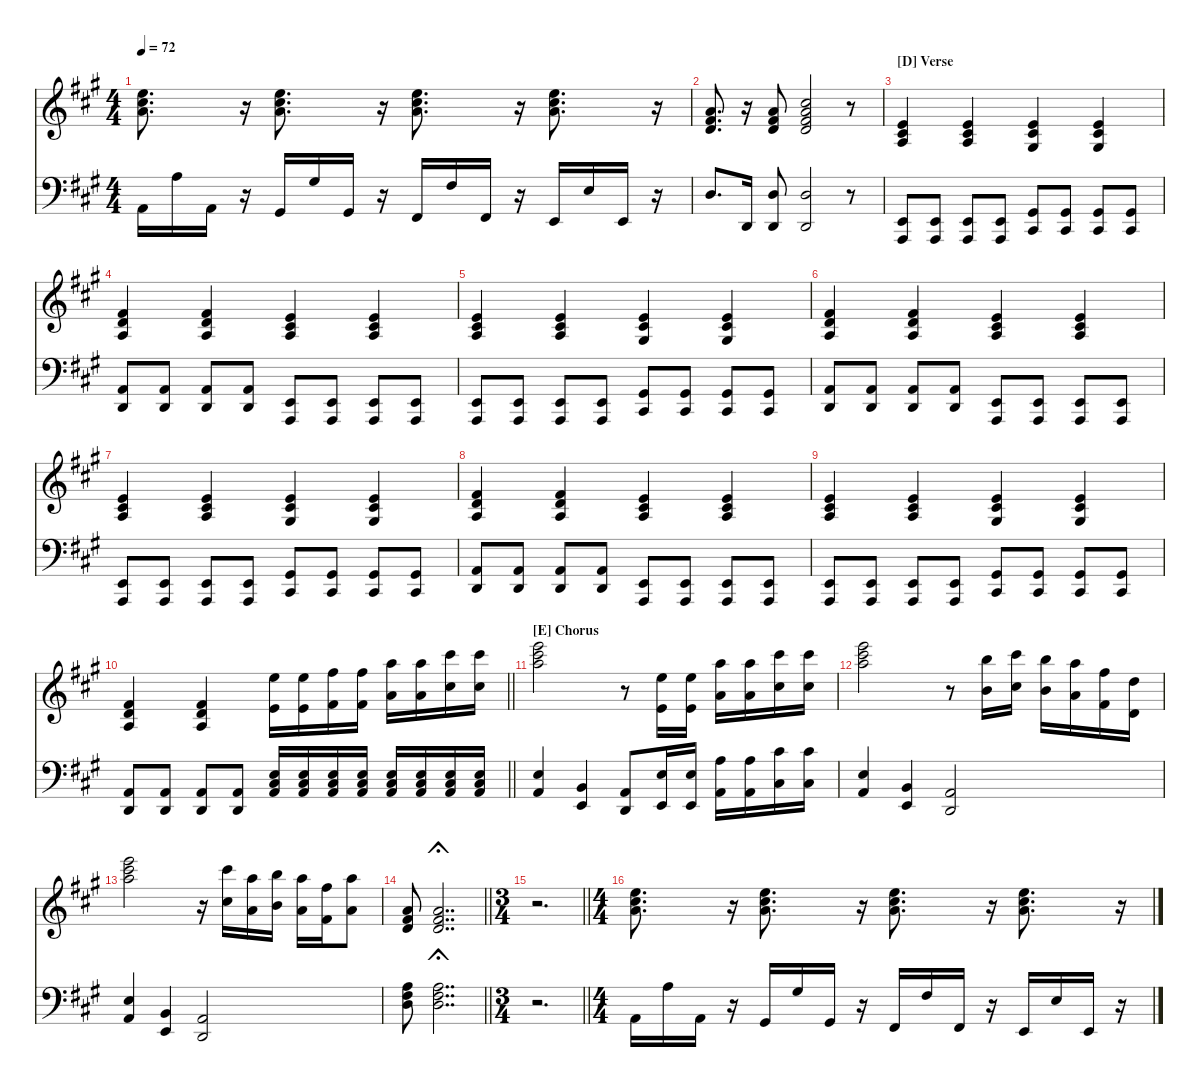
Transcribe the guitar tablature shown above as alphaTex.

\hideDynamics
\bracketExtendMode nobrackets
\singleTrackTrackNamePolicy hidden
\multiTrackTrackNamePolicy hidden
\otherSystemsTrackNameOrientation horizontal
\track ("Acoustic Piano" "A-Piano") {defaultSystemsLayout 4 instrument acousticgrandpiano}
\staff {score}
\tuning (E4 B3 G3 D3 A2 E2)
\ts (4 4)
\beaming (8 2 2 2 2)
\tempo 72
\clef g2
\ks a
(14.3{acc forcenatural} 14.2{acc #} 12.1{acc forcenatural}).8{d dy mf beam Down} r.16{beam Down} (14.3{acc forcenatural} 14.2{acc #} 12.1{acc forcenatural}).8{d beam Down} r.16{beam Down} (14.3{acc forcenatural} 14.2{acc #} 12.1{acc forcenatural}).8{d beam Down} r.16{beam Down} (14.3{acc forcenatural} 14.2{acc #} 12.1{acc forcenatural}).8{d beam Down} r.16{beam Down} |
(7.3{acc forcenatural} 7.2{acc #} 5.1{acc forcenatural}).8{d beam Up} r.16{beam Up} (12.4{acc forcenatural} 11.3{acc #} 10.2{acc forcenatural}).8{beam Up} (12.4{acc forcenatural} 11.3{acc #} 10.2{acc forcenatural} 9.1{acc #}).2{beam Up} r.8{beam Up} |
\section ("D" "Verse")
(2.3{acc forcenatural} 2.2{acc #} 0.1{acc forcenatural}).4{beam Up} (2.3{acc forcenatural} 2.2{acc #} 0.1{acc forcenatural}).4{beam Up} (1.3{acc #} 2.2{acc #} 0.1{acc forcenatural}).4{beam Up} (1.3{acc #} 2.2{acc #} 0.1{acc forcenatural}).4{beam Up} |
(2.3{acc forcenatural} 3.2{acc forcenatural} 2.1{acc #}).4{beam Up} (2.3{acc forcenatural} 3.2{acc forcenatural} 2.1{acc #}).4{beam Up} (2.3{acc forcenatural} 2.2{acc #} 0.1{acc forcenatural}).4{beam Up} (2.3{acc forcenatural} 2.2{acc #} 0.1{acc forcenatural}).4{beam Up} |
(2.3{acc forcenatural} 2.2{acc #} 0.1{acc forcenatural}).4{beam Up} (2.3{acc forcenatural} 2.2{acc #} 0.1{acc forcenatural}).4{beam Up} (1.3{acc #} 2.2{acc #} 0.1{acc forcenatural}).4{beam Up} (1.3{acc #} 2.2{acc #} 0.1{acc forcenatural}).4{beam Up} |
(2.3{acc forcenatural} 3.2{acc forcenatural} 2.1{acc #}).4{beam Up} (2.3{acc forcenatural} 3.2{acc forcenatural} 2.1{acc #}).4{beam Up} (2.3{acc forcenatural} 2.2{acc #} 0.1{acc forcenatural}).4{beam Up} (2.3{acc forcenatural} 2.2{acc #} 0.1{acc forcenatural}).4{beam Up} |
(2.3{acc forcenatural} 2.2{acc #} 0.1{acc forcenatural}).4{beam Up} (2.3{acc forcenatural} 2.2{acc #} 0.1{acc forcenatural}).4{beam Up} (1.3{acc #} 2.2{acc #} 0.1{acc forcenatural}).4{beam Up} (1.3{acc #} 2.2{acc #} 0.1{acc forcenatural}).4{beam Up} |
(2.3{acc forcenatural} 3.2{acc forcenatural} 2.1{acc #}).4{beam Up} (2.3{acc forcenatural} 3.2{acc forcenatural} 2.1{acc #}).4{beam Up} (2.3{acc forcenatural} 2.2{acc #} 0.1{acc forcenatural}).4{beam Up} (2.3{acc forcenatural} 2.2{acc #} 0.1{acc forcenatural}).4{beam Up} |
(2.3{acc forcenatural} 2.2{acc #} 0.1{acc forcenatural}).4{beam Up} (2.3{acc forcenatural} 2.2{acc #} 0.1{acc forcenatural}).4{beam Up} (1.3{acc #} 2.2{acc #} 0.1{acc forcenatural}).4{beam Up} (1.3{acc #} 2.2{acc #} 0.1{acc forcenatural}).4{beam Up} |
\barLineRight lightlight
(7.4{acc forcenatural} 7.3{acc forcenatural} 7.2{acc #}).4{beam Up} (7.4{acc forcenatural} 7.3{acc forcenatural} 7.2{acc #}).4{beam Up} (9.3{acc forcenatural} 12.1{acc forcenatural}).16{beam Down} (12.1{acc forcenatural} 9.3{acc forcenatural}).16{beam Down} (11.3{acc #} 14.1{acc #}).16{beam Down} (14.1{acc #} 11.3{acc #}).16{beam Down} (14.3{acc forcenatural} 17.1{acc forcenatural}).16{beam Down} (14.3{acc forcenatural} 17.1{acc forcenatural}).16{beam Down} (18.3{acc #} 21.1{acc #}).16{beam Down} (23.4{acc #} 26.2{acc #}).16{beam Down} |
\section ("E" "Chorus")
(26.2{acc #} 24.1{acc forcenatural} 26.3{acc forcenatural}).2{beam Down} r.8{beam Down} (12.1{acc forcenatural} 9.3{acc forcenatural}).16{beam Up} (12.1{acc forcenatural} 9.3{acc forcenatural}).16{beam Up} (14.3{acc forcenatural} 17.1{acc forcenatural}).16{beam Down} (17.1{acc forcenatural} 14.3{acc forcenatural}).16{beam Down} (18.3{acc #} 21.1{acc #}).16{beam Down} (26.2{acc #} 23.4{acc #}).16{beam Down} |
(26.2{acc #} 24.1{acc forcenatural} 26.3{acc forcenatural}).2{beam Down} r.8{beam Down} (21.4{acc forcenatural} 19.1{acc forcenatural}).16{beam Down} (23.4{acc #} 21.1{acc #}).16{beam Down} (21.4{acc forcenatural} 19.1{acc forcenatural}).16{beam Down} (19.4{acc forcenatural} 17.1{acc forcenatural}).16{beam Down} (16.4{acc #} 14.1{acc #}).16{beam Down} (12.4{acc forcenatural} 10.1{acc forcenatural}).16{beam Down} |
(26.2{acc #} 24.1{acc forcenatural} 26.3{acc forcenatural}).2{beam Down} r.16{beam Down} (18.3{acc #} 21.1{acc #}).16{beam Down} (14.3{acc forcenatural} 17.1{acc forcenatural}).16{beam Down} (16.3{acc forcenatural} 19.1{acc forcenatural}).16{beam Down} (14.3{acc forcenatural} 17.1{acc forcenatural}).16{beam Down} (11.3{acc #} 14.1{acc #}).16{beam Down} (14.3{acc forcenatural} 17.1{acc forcenatural}).8{beam Down} |
\barLineRight lightlight
(7.3{acc forcenatural} 5.1{acc forcenatural} 7.2{acc #}).8{beam Up} (7.3{acc forcenatural} 5.1{acc forcenatural} 7.2{acc #}).2{dd fermata (short 0) beam Up} |
\ts (3 4)
\beaming (8 2 2 2)
\barLineRight lightlight
r.2{d beam Down} |
\ts (4 4)
\beaming (8 2 2 2 2)
(14.3{acc forcenatural} 14.2{acc #} 12.1{acc forcenatural}).8{d beam Down} r.16{beam Down} (14.3{acc forcenatural} 14.2{acc #} 12.1{acc forcenatural}).8{d beam Down} r.16{beam Down} (14.3{acc forcenatural} 14.2{acc #} 12.1{acc forcenatural}).8{d beam Down} r.16{beam Down} (14.3{acc forcenatural} 14.2{acc #} 12.1{acc forcenatural}).8{d beam Down} r.16{beam Down}
\staff {score}
\tuning (E4 B3 G3 D3 A2 E2)
\clef f4
\ottava regular
\simile none
\ks a
0.5{acc forcenatural}.16{dy mf beam Down} 2.3{acc forcenatural}.16{beam Down} 0.5{acc forcenatural}.16{beam Down} r.16{beam Down} 4.6{acc #}.16{beam Up} 6.4{acc #}.16{beam Up} 4.6{acc #}.16{beam Up} r.16{beam Up} 2.6{acc #}.16{beam Up} 4.4{acc #}.16{beam Up} 2.6{acc #}.16{beam Up} r.16{beam Up} 0.6{acc forcenatural}.16{beam Up} 2.4{acc forcenatural}.16{beam Up} 0.6{acc forcenatural}.16{beam Up} r.16{beam Up} |
0.4{acc forcenatural}.8{d beam Up} -2.6{acc forcenatural}.16{beam Up} (-2.6{acc forcenatural} 0.4{acc forcenatural}).8{beam Up} (-2.6{acc forcenatural} 0.4{acc forcenatural}).2{beam Up} r.8{beam Up} |
(-12.5{acc forcenatural} 0.6{acc forcenatural}).8{beam Up} (-12.5{acc forcenatural} 0.6{acc forcenatural}).8{beam Up} (-12.5{acc forcenatural} 0.6{acc forcenatural}).8{beam Up} (-12.5{acc forcenatural} 0.6{acc forcenatural}).8{beam Up} (-8.5{acc #} 4.6{acc #}).8{beam Up} (-8.5{acc #} 4.6{acc #}).8{beam Up} (-8.5{acc #} 4.6{acc #}).8{beam Up} (-8.5{acc #} 4.6{acc #}).8{beam Up} |
(-2.6{acc forcenatural} 0.5{acc forcenatural}).8{beam Up} (-2.6{acc forcenatural} 0.5{acc forcenatural}).8{beam Up} (-2.6{acc forcenatural} 0.5{acc forcenatural}).8{beam Up} (-2.6{acc forcenatural} 0.5{acc forcenatural}).8{beam Up} (-12.5{acc forcenatural} 0.6{acc forcenatural}).8{beam Up} (-12.5{acc forcenatural} 0.6{acc forcenatural}).8{beam Up} (-12.5{acc forcenatural} 0.6{acc forcenatural}).8{beam Up} (-12.5{acc forcenatural} 0.6{acc forcenatural}).8{beam Up} |
(-12.5{acc forcenatural} 0.6{acc forcenatural}).8{beam Up} (-12.5{acc forcenatural} 0.6{acc forcenatural}).8{beam Up} (-12.5{acc forcenatural} 0.6{acc forcenatural}).8{beam Up} (-12.5{acc forcenatural} 0.6{acc forcenatural}).8{beam Up} (-8.5{acc #} 4.6{acc #}).8{beam Up} (-8.5{acc #} 4.6{acc #}).8{beam Up} (-8.5{acc #} 4.6{acc #}).8{beam Up} (-8.5{acc #} 4.6{acc #}).8{beam Up} |
(-2.6{acc forcenatural} 0.5{acc forcenatural}).8{beam Up} (-2.6{acc forcenatural} 0.5{acc forcenatural}).8{beam Up} (-2.6{acc forcenatural} 0.5{acc forcenatural}).8{beam Up} (-2.6{acc forcenatural} 0.5{acc forcenatural}).8{beam Up} (-12.5{acc forcenatural} 0.6{acc forcenatural}).8{beam Up} (-12.5{acc forcenatural} 0.6{acc forcenatural}).8{beam Up} (-12.5{acc forcenatural} 0.6{acc forcenatural}).8{beam Up} (-12.5{acc forcenatural} 0.6{acc forcenatural}).8{beam Up} |
(-12.5{acc forcenatural} 0.6{acc forcenatural}).8{beam Up} (-12.5{acc forcenatural} 0.6{acc forcenatural}).8{beam Up} (-12.5{acc forcenatural} 0.6{acc forcenatural}).8{beam Up} (-12.5{acc forcenatural} 0.6{acc forcenatural}).8{beam Up} (-8.5{acc #} 4.6{acc #}).8{beam Up} (-8.5{acc #} 4.6{acc #}).8{beam Up} (-8.5{acc #} 4.6{acc #}).8{beam Up} (-8.5{acc #} 4.6{acc #}).8{beam Up} |
(-2.6{acc forcenatural} 0.5{acc forcenatural}).8{beam Up} (-2.6{acc forcenatural} 0.5{acc forcenatural}).8{beam Up} (-2.6{acc forcenatural} 0.5{acc forcenatural}).8{beam Up} (-2.6{acc forcenatural} 0.5{acc forcenatural}).8{beam Up} (-12.5{acc forcenatural} 0.6{acc forcenatural}).8{beam Up} (-12.5{acc forcenatural} 0.6{acc forcenatural}).8{beam Up} (-12.5{acc forcenatural} 0.6{acc forcenatural}).8{beam Up} (-12.5{acc forcenatural} 0.6{acc forcenatural}).8{beam Up} |
(-12.5{acc forcenatural} 0.6{acc forcenatural}).8{beam Up} (-12.5{acc forcenatural} 0.6{acc forcenatural}).8{beam Up} (-12.5{acc forcenatural} 0.6{acc forcenatural}).8{beam Up} (-12.5{acc forcenatural} 0.6{acc forcenatural}).8{beam Up} (-8.5{acc #} 4.6{acc #}).8{beam Up} (-8.5{acc #} 4.6{acc #}).8{beam Up} (-8.5{acc #} 4.6{acc #}).8{beam Up} (-8.5{acc #} 4.6{acc #}).8{beam Up} |
\barLineRight lightlight
(-2.6{acc forcenatural} 0.5{acc forcenatural}).8{beam Up} (-2.6{acc forcenatural} 0.5{acc forcenatural}).8{beam Up} (-2.6{acc forcenatural} 0.5{acc forcenatural}).8{beam Up} (-2.6{acc forcenatural} 0.5{acc forcenatural}).8{beam Up} (5.6{acc forcenatural} 4.5{acc #} 2.4{acc forcenatural}).16{beam Up} (5.6{acc forcenatural} 4.5{acc #} 2.4{acc forcenatural}).16{beam Up} (5.6{acc forcenatural} 4.5{acc #} 2.4{acc forcenatural}).16{beam Up} (5.6{acc forcenatural} 4.5{acc #} 2.4{acc forcenatural}).16{beam Up} (5.6{acc forcenatural} 4.5{acc #} 2.4{acc forcenatural}).16{beam Up} (5.6{acc forcenatural} 4.5{acc #} 2.4{acc forcenatural}).16{beam Up} (5.6{acc forcenatural} 4.5{acc #} 2.4{acc forcenatural}).16{beam Up} (5.6{acc forcenatural} 4.5{acc #} 2.4{acc forcenatural}).16{beam Up} |
(0.5{acc forcenatural} 2.4{acc forcenatural}).4{beam Up} (0.6{acc forcenatural} 2.5{acc forcenatural}).4{beam Up} (0.5{acc forcenatural} -2.6{acc forcenatural}).8{beam Up} (0.6{acc forcenatural} 2.4{acc forcenatural}).16{beam Up} (2.4{acc forcenatural} 0.6{acc forcenatural}).16{beam Up} (0.5{acc forcenatural} 2.3{acc forcenatural}).16{beam Down} (2.3{acc forcenatural} 0.5{acc forcenatural}).16{beam Down} (4.5{acc #} 6.3{acc #}).16{beam Down} (4.5{acc #} 6.3{acc #}).16{beam Down} |
(0.5{acc forcenatural} 2.4{acc forcenatural}).4{beam Up} (0.6{acc forcenatural} 2.5{acc forcenatural}).4{beam Up} (0.5{acc forcenatural} -2.6{acc forcenatural}).2{beam Up} |
(0.5{acc forcenatural} 2.4{acc forcenatural}).4{beam Up} (0.6{acc forcenatural} 2.5{acc forcenatural}).4{beam Up} (0.5{acc forcenatural} -2.6{acc forcenatural}).2{beam Up} |
\barLineRight lightlight
(2.3{acc forcenatural} 4.4{acc #} 5.5{acc forcenatural}).8{beam Down} (2.3{acc forcenatural} 4.4{acc #} 5.5{acc forcenatural}).2{dd fermata (short 0) beam Down} |
\barLineRight lightlight
r.2{d beam Down} |
0.5{acc forcenatural}.16{beam Down} 2.3{acc forcenatural}.16{beam Down} 0.5{acc forcenatural}.16{beam Down} r.16{beam Down} 4.6{acc #}.16{beam Up} 6.4{acc #}.16{beam Up} 4.6{acc #}.16{beam Up} r.16{beam Up} 2.6{acc #}.16{beam Up} 4.4{acc #}.16{beam Up} 2.6{acc #}.16{beam Up} r.16{beam Up} 0.6{acc forcenatural}.16{beam Up} 2.4{acc forcenatural}.16{beam Up} 0.6{acc forcenatural}.16{beam Up} r.16{beam Up}
